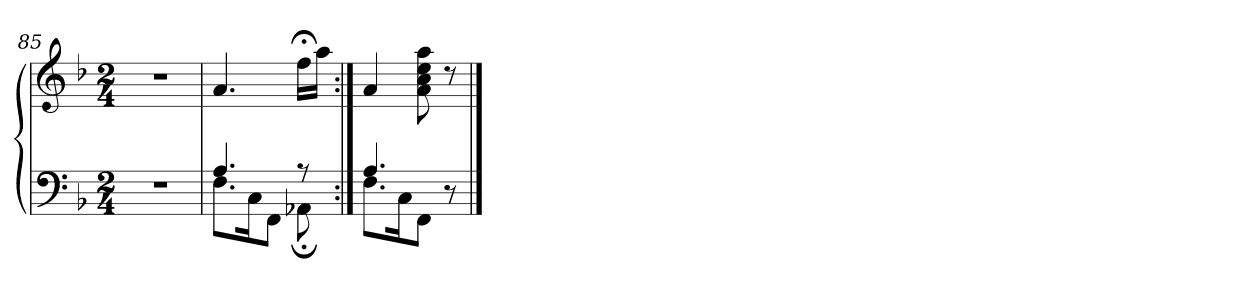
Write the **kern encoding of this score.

**kern	**kern
*part1	*part1
*staff2	*staff1
*clefF4	*clefG3
*k[b-]	*k[b-]
*M2/4	*M2/4
=85	=85
2r	2r
=86	=86
*^	*
4.A/	8.F\L	4.f/
.	16C\k	.
.	8FF\J	.
8rA	8AA-X;\	16dd;<\LL
.	.	16ff\JJ
=87:|!	=87:|!	=87:|!
4.A/	8.F\L	4f/
.	16C\k	.
.	8FF\J	8f\ 8a\ 8cc\ 8ff\
8r	8ryy	8rb
*v	*v	*
==	==
*-	*-
